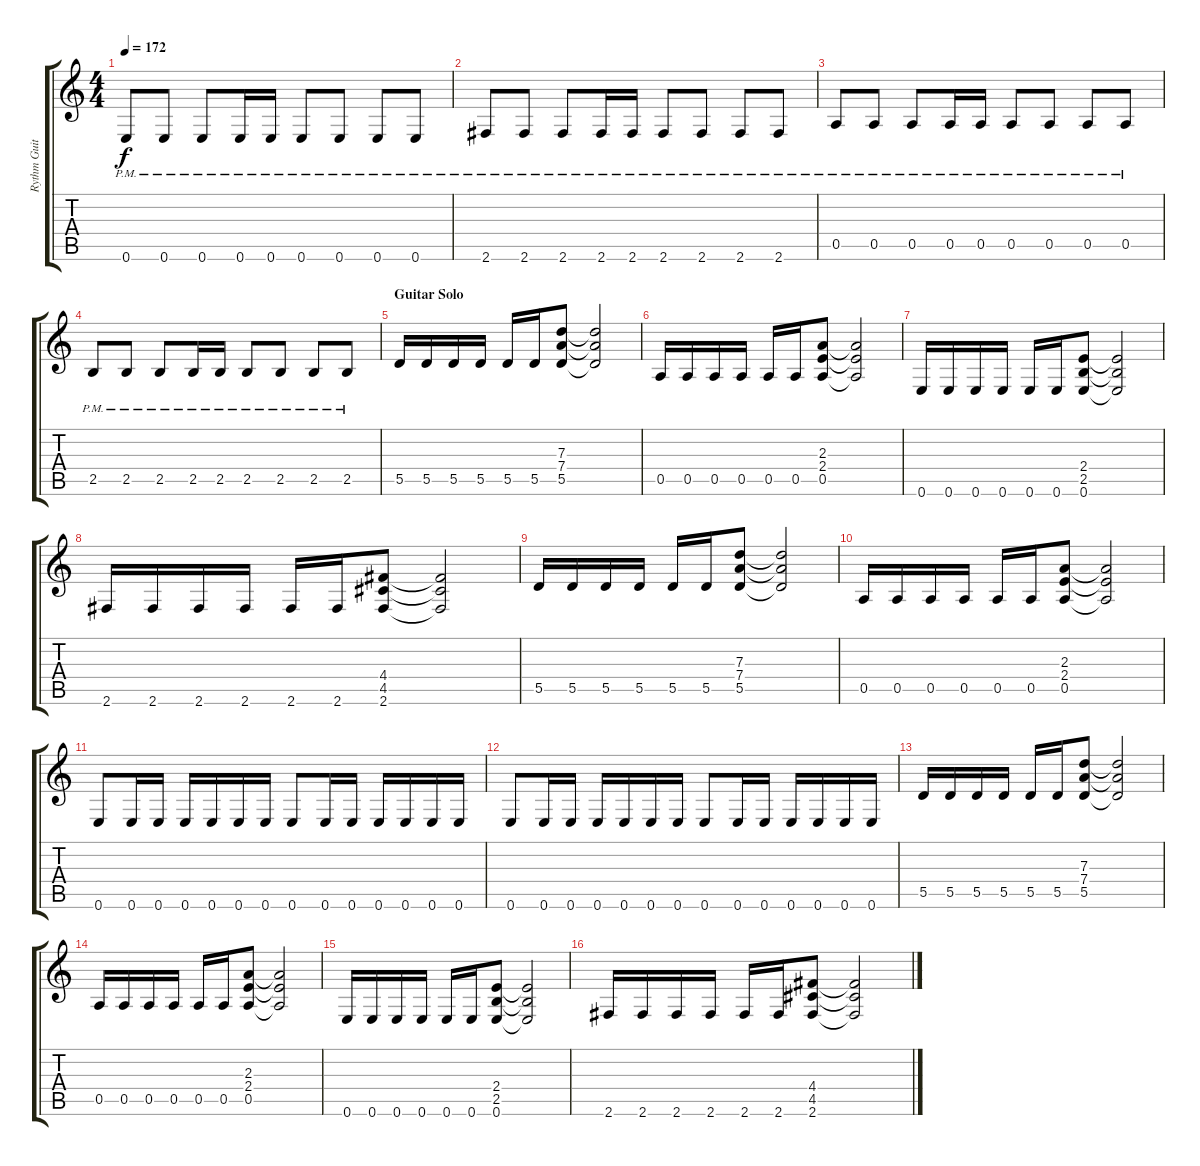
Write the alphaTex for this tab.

\track ("Rythm Guitar 1" "Rythm Guit") {instrument overdrivenguitar}
\staff {score tabs}
\tuning (E4 B3 G3 D3 A2 E2) {hide}
\ts (4 4)
\tempo 172
\clef g2
\ks c
0.6{pm}.8{dy f} 0.6{pm}.8 0.6{pm}.8 0.6{pm}.16 0.6{pm}.16 0.6{pm}.8 0.6{pm}.8 0.6{pm}.8 0.6{pm}.8 |
2.6{pm}.8 2.6{pm}.8 2.6{pm}.8 2.6{pm}.16 2.6{pm}.16 2.6{pm}.8 2.6{pm}.8 2.6{pm}.8 2.6{pm}.8 |
0.5{pm}.8 0.5{pm}.8 0.5{pm}.8 0.5{pm}.16 0.5{pm}.16 0.5{pm}.8 0.5{pm}.8 0.5{pm}.8 0.5{pm}.8 |
2.5{pm}.8 2.5{pm}.8 2.5{pm}.8 2.5{pm}.16 2.5{pm}.16 2.5{pm}.8 2.5{pm}.8 2.5{pm}.8 2.5{pm}.8 |
\section ("" "Guitar Solo")
5.5.16 5.5.16 5.5.16 5.5.16 5.5.16 5.5.16 (7.3 7.4 5.5).8 (7.3{t} 7.4{t} 5.5{t}).2 |
0.5.16 0.5.16 0.5.16 0.5.16 0.5.16 0.5.16 (2.3 2.4 0.5).8 (2.3{t} 2.4{t} 0.5{t}).2 |
0.6.16 0.6.16 0.6.16 0.6.16 0.6.16 0.6.16 (2.4 2.5 0.6).8 (2.4{t} 2.5{t} 0.6{t}).2 |
2.6.16 2.6.16 2.6.16 2.6.16 2.6.16 2.6.16 (4.4 4.5 2.6).8 (4.4{t} 4.5{t} 2.6{t}).2 |
5.5.16 5.5.16 5.5.16 5.5.16 5.5.16 5.5.16 (7.3 7.4 5.5).8 (7.3{t} 7.4{t} 5.5{t}).2 |
0.5.16 0.5.16 0.5.16 0.5.16 0.5.16 0.5.16 (2.3 2.4 0.5).8 (2.3{t} 2.4{t} 0.5{t}).2 |
0.6.8 0.6.16 0.6.16 0.6.16 0.6.16 0.6.16 0.6.16 0.6.8 0.6.16 0.6.16 0.6.16 0.6.16 0.6.16 0.6.16 |
0.6.8 0.6.16 0.6.16 0.6.16 0.6.16 0.6.16 0.6.16 0.6.8 0.6.16 0.6.16 0.6.16 0.6.16 0.6.16 0.6.16 |
5.5.16 5.5.16 5.5.16 5.5.16 5.5.16 5.5.16 (7.3 7.4 5.5).8 (7.3{t} 7.4{t} 5.5{t}).2 |
0.5.16 0.5.16 0.5.16 0.5.16 0.5.16 0.5.16 (2.3 2.4 0.5).8 (2.3{t} 2.4{t} 0.5{t}).2 |
0.6.16 0.6.16 0.6.16 0.6.16 0.6.16 0.6.16 (2.4 2.5 0.6).8 (2.4{t} 2.5{t} 0.6{t}).2 |
2.6.16 2.6.16 2.6.16 2.6.16 2.6.16 2.6.16 (4.4 4.5 2.6).8 (4.4{t} 4.5{t} 2.6{t}).2
